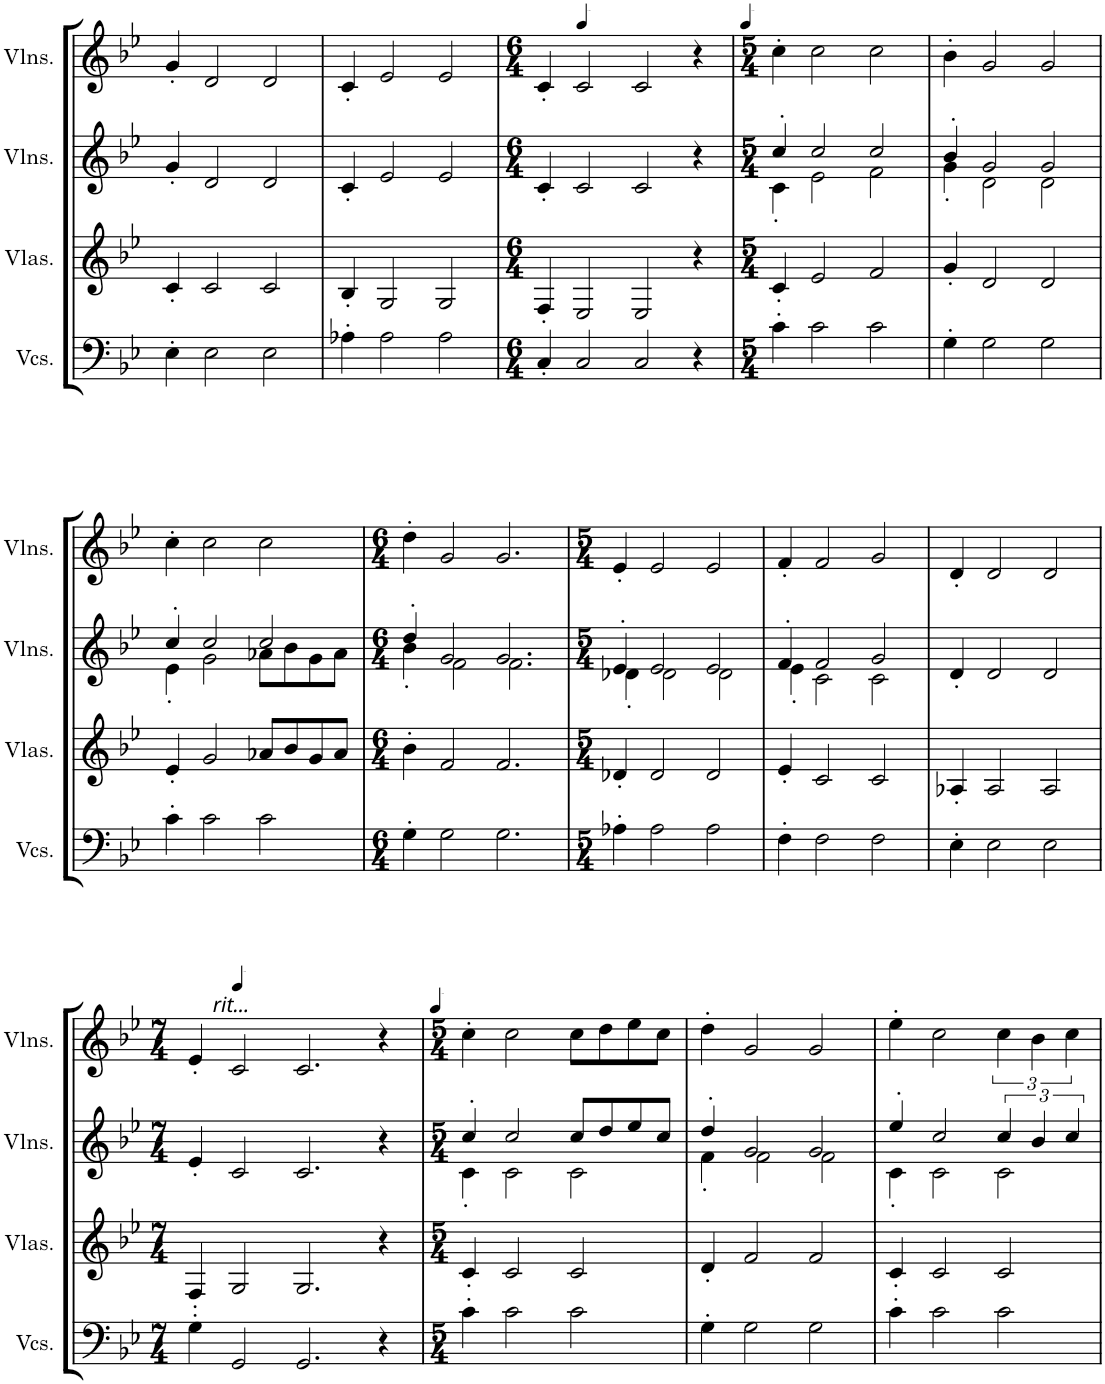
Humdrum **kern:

**kern	**kern	**kern	**kern
*part4	*part3	*part2	*part1
*staff4	*staff3	*staff2	*staff1
*I"Violonchelos	*I"Violas	*I"Violines	*I"Violines
*I'Vcs.	*I'Vlas.	*I'Vlns.	*I'Vlns.
!!LO:PB:g=z
*clefF4	*clefG2	*clefG2	*clefG2
*k[b-e-]	*k[b-e-]	*k[b-e-]	*k[b-e-]
*M5/4	*M5/4	*M5/4	*M5/4
=14	=14	=14	=14
4E-'\	4c'/	4g'/	4g'/
2E-\	2c/	2d/	2d/
2E-\	2c/	2d/	2d/
=15	=15	=15	=15
4A-X'\	4B-'/	4c'/	4c'/
2A-\	2G/	2e-/	2e-/
2A-\	2G/	2e-/	2e-/
=16	=16	=16	=16
*M6/4	*M6/4	*M6/4	*M6/4
4C'/	4F'/	4c'/	4c'/
*	*	*	*MM140
2C/	2E-/	2c/	2c/
2C/	2E-/	2c/	2c/
4r	4r	4r	4r
=17	=17	=17	=17
*M5/4	*M5/4	*M5/4	*M5/4
*	*	*	*MM160
*	*	*^	*
4c'\	4c'/	4cc'/	4c'\	4cc'\
2c\	2e-/	2cc/	2e-\	2cc\
2c\	2f/	2cc/	2f\	2cc\
=18	=18	=18	=18	=18
4G'\	4g'/	4b-'/	4g'\	4b-'\
2G\	2d/	2g/	2d\	2g/
2G\	2d/	2g/	2d\	2g/
!!LO:LB:g=z
=19	=19	=19	=19	=19
4c'\	4e-'/	4cc'/	4e-'\	4cc'\
2c\	2g/	2cc/	2g\	2cc\
2c\	8a-X/L	2cc/	8a-X\L	2cc\
.	8b-/	.	8b-\	.
.	8g/	.	8g\	.
.	8a-/J	.	8a-\J	.
=20	=20	=20	=20	=20
*M6/4	*M6/4	*M6/4	*	*M6/4
4G'\	4b-'\	4dd'/	4b-'\	4dd'\
2G\	2f/	2g/	2f\	2g/
2.G\	2.f/	2.g/	2.f\	2.g/
=21	=21	=21	=21	=21
*M5/4	*M5/4	*M5/4	*	*M5/4
4A-X'\	4d-X'/	4e-'/	4d-X'\	4e-'/
2A-\	2d-/	2e-/	2d-\	2e-/
2A-\	2d-/	2e-/	2d-\	2e-/
=22	=22	=22	=22	=22
4F'\	4e-'/	4f'/	4e-'\	4f'/
2F\	2c/	2f/	2c\	2f/
2F\	2c/	2g/	2c\	2g/
*	*	*v	*v	*
=23	=23	=23	=23
4E-'\	4A-X'/	4d'/	4d'/
2E-\	2A-/	2d/	2d/
2E-\	2A-/	2d/	2d/
!!LO:LB:g=z
=24	=24	=24	=24
*M7/4	*M7/4	*M7/4	*M7/4
!	!	!	!LO:TX:a:i:t=rit...
4G'\	4F'/	4e-'/	4e-'/
*	*	*	*MM120
2GG/	2G/	2c/	2c/
2.GG/	2.G/	2.c/	2.c/
4r	4r	4r	4r
=25	=25	=25	=25
*M5/4	*M5/4	*M5/4	*M5/4
*	*	*	*MM160
*	*	*^	*
4c'\	4c'/	4cc'/	4c'\	4cc'\
2c\	2c/	2cc/	2c\	2cc\
2c\	2c/	8cc/L	2c\	8cc\L
.	.	8dd/	.	8dd\
.	.	8ee-/	.	8ee-\
.	.	8cc/J	.	8cc\J
=26	=26	=26	=26	=26
4G'\	4d'/	4dd'/	4f'\	4dd'\
2G\	2f/	2g/	2f\	2g/
2G\	2f/	2g/	2f\	2g/
=27	=27	=27	=27	=27
4c'\	4c'/	4ee-'/	4c'\	4ee-'\
2c\	2c/	2cc/	2c\	2cc\
2c\	2c/	6cc/	2c\	6cc\
.	.	6b-/	.	6b-\
.	.	6cc/	.	6cc\
*	*	*v	*v	*
=	=	=	=
*-	*-	*-	*-
